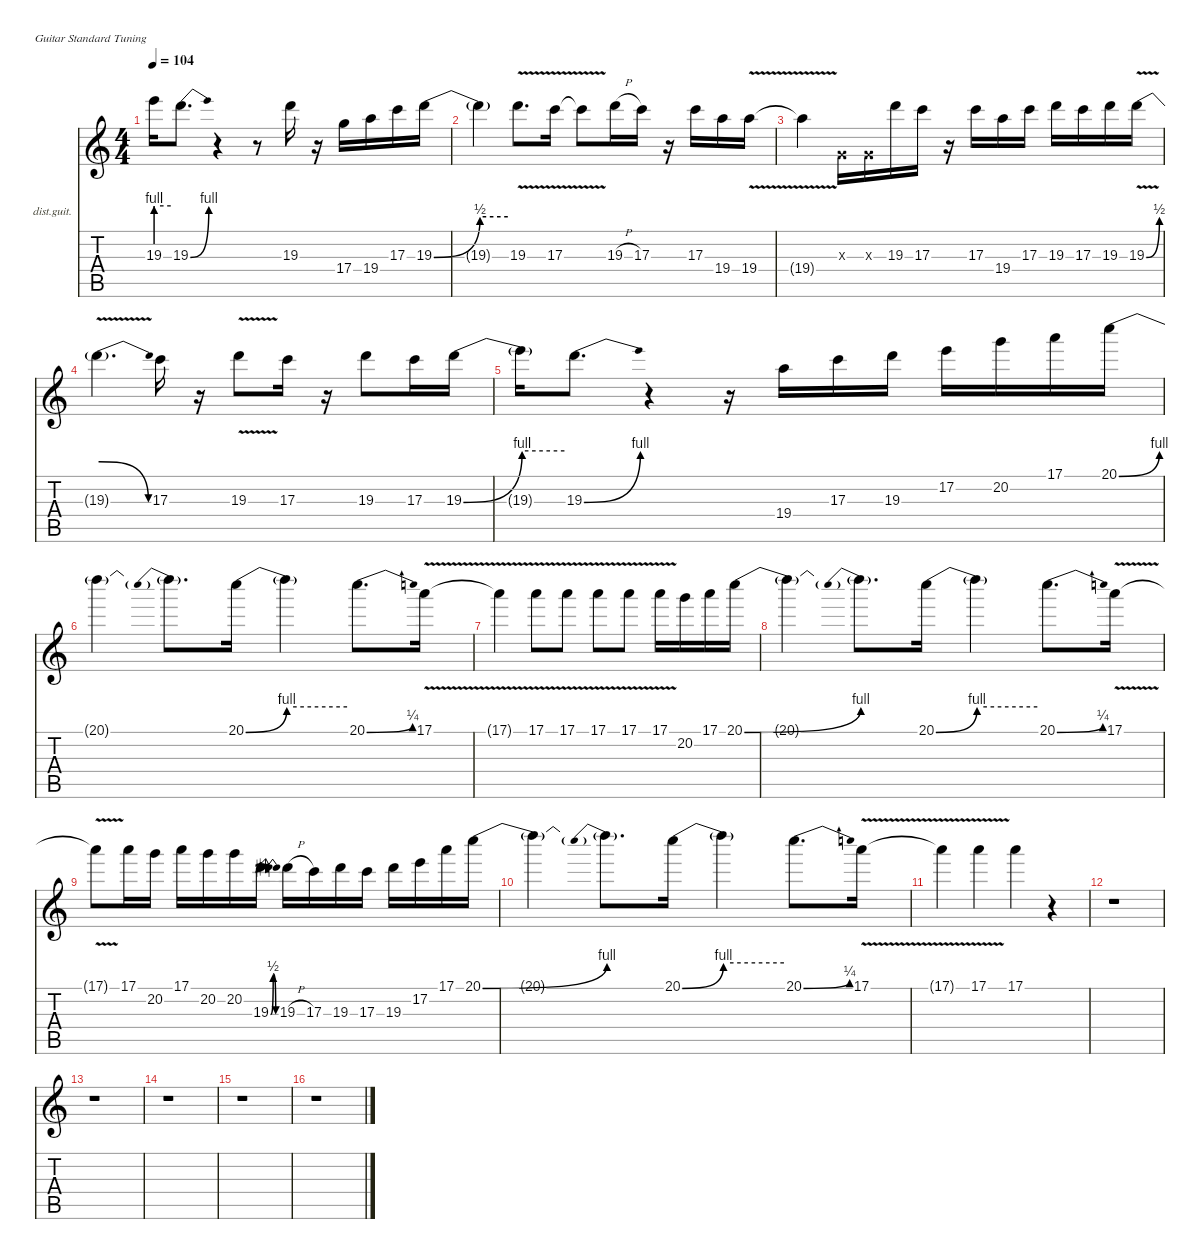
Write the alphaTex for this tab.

\defaultSystemsLayout 4
\hideDynamics
\bracketExtendMode nobrackets
\firstSystemTrackNameOrientation horizontal
\otherSystemsTrackNameOrientation horizontal
\track ("Guitar 1 (solo)" "dist.guit.") {instrument distortionguitar}
\staff {score tabs}
\tuning (E4 B3 G3 D3 A2 E2)
\ts (4 4)
\tempo 104
\clef g2
\ks c
19.3{be (hold 0 4 60 4) t}.16{dy f beam Down} 19.3{be (bend 0 0 30 4)}.8{d beam Down} r.4{beam Down} r.8{beam Down} 19.3.16{beam Down} r.16{beam Down} 17.4.16{beam Down} 19.4.16{beam Down} 17.3.16{beam Down} 19.3{be (bend 0 0 60 2)}.16{beam Down} |
19.3{be (hold 0 2 60 2) t}.4{beam Down} 19.3{v}.8{d beam Down} 17.3{v}.16{beam Down} 17.3{v t}.8{beam Down} 19.3{h}.16{beam Down} 17.3.16{beam Down} r.16{beam Down} 17.3.16{beam Down} 19.4.16{beam Down} 19.4{v}.16{beam Down} |
19.4{v t}.4{beam Down} 0.3{x}.16{beam Down} 0.3{x}.16{beam Down} 19.3.16{beam Down} 17.3.16{beam Down} r.16{beam Down} 17.3.16{beam Down} 19.4.16{beam Down} 17.3.16{beam Down} 19.3.16{beam Down} 17.3.16{beam Down} 19.3.16{beam Down} 19.3{be (bend 0 0 60 2) v}.16{beam Down} |
19.3{be (release 0 2 60 0) t}.4{d beam Down} 17.3.16{beam Down} r.16{beam Down} 19.3{v}.8{beam Down} 17.3.16{beam Down} r.16{beam Down} 19.3.8{beam Down} 17.3.16{beam Down} 19.3{be (bend 0 0 60 4)}.16{beam Down} |
19.3{be (hold 0 4 60 4) t}.16{beam Down} 19.3{be (bend 0 0 30 4)}.8{d beam Down} r.4{beam Down} r.16{beam Down} 19.4.16{beam Down} 17.3.16{beam Down} 19.3.16{beam Down} 17.2.16{beam Down} 20.2.16{beam Down} 17.1.16{beam Down} 20.1{be (bend 0 0 60 4)}.16{beam Down} |
20.1{t}.4{beam Down} 20.1{be (prebend 0 4 60 4) t}.8{d beam Down} 20.1{be (bend 0 0 60 4)}.16{beam Down} 20.1{be (hold 0 4 60 4) t}.4{beam Down} 20.1{be (bend 0 0 30 1)}.8{d beam Down} 17.1{v}.16{beam Down} |
17.1{v t}.4{beam Down} 17.1{v}.8{beam Down} 17.1{v}.8{beam Down} 17.1{v}.8{beam Down} 17.1{v}.8{beam Down} 17.1{v}.16{beam Down} 20.2.16{beam Down} 17.1.16{beam Down} 20.1{be (bend 0 0 60 4)}.16{beam Down} |
20.1{t}.4{beam Down} 20.1{be (prebend 0 4 60 4) t}.8{d beam Down} 20.1{be (bend 0 0 60 4)}.16{beam Down} 20.1{be (hold 0 4 60 4) t}.4{beam Down} 20.1{be (bend 0 0 30 1)}.8{d beam Down} 17.1{v}.16{beam Down} |
17.1{v t}.8{beam Down} 17.1.16{beam Down} 20.2.16{beam Down} 17.1.16{beam Down} 20.2.16{beam Down} 20.2.16{beam Down} 19.3{be (bendrelease 0 0 15 2 30 2 45 0)}.16{beam Down} 19.3{h}.16{beam Down} 17.3.16{beam Down} 19.3.16{beam Down} 17.3.16{beam Down} 19.3.16{beam Down} 17.2.16{beam Down} 17.1.16{beam Down} 20.1{be (bend 0 0 60 4)}.16{beam Down} |
20.1{t}.4{beam Down} 20.1{be (prebend 0 4 60 4) t}.8{d beam Down} 20.1{be (bend 0 0 60 4)}.16{beam Down} 20.1{be (hold 0 4 60 4) t}.4{beam Down} 20.1{be (bend 0 0 30 1)}.8{d beam Down} 17.1{v}.16{beam Down} |
17.1{v t}.4{beam Down} 17.1{v}.4{beam Down} 17.1.4{beam Down} r.4{beam Down} |
r.1{beam Down} |
r.1{beam Down} |
r.1{beam Down} |
r.1{beam Down} |
r.1{beam Down}
